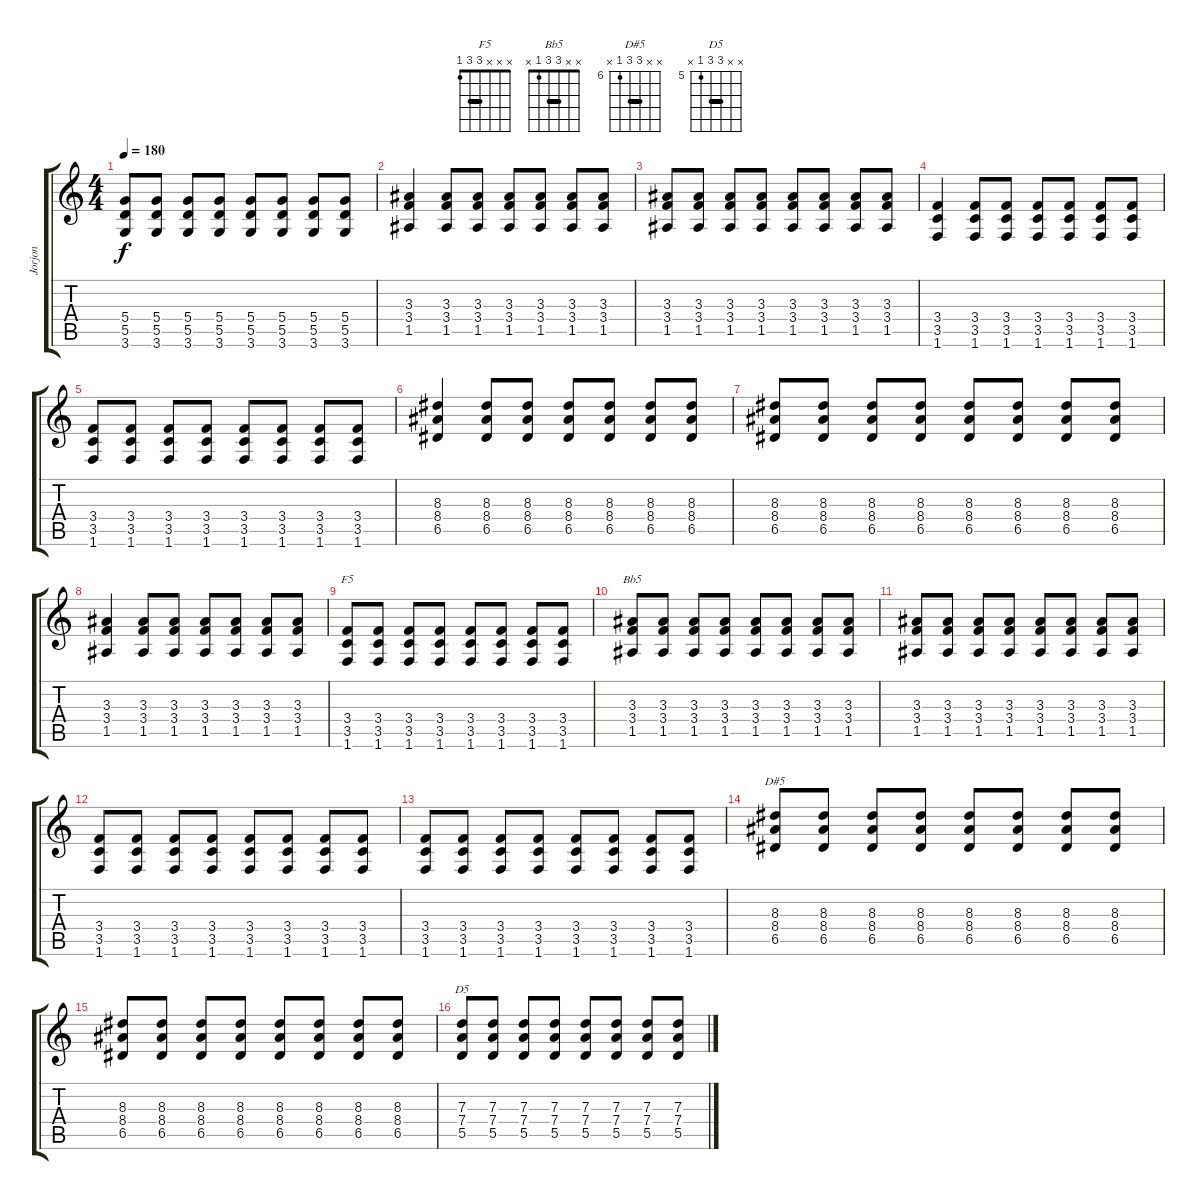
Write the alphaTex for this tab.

\track ("Jorjon" "Jorjon") {instrument overdrivenguitar}
\staff {score tabs}
\tuning (E4 B3 G3 D3 A2 E2) {hide}
\chord ("F5" x x x 3 3 1) {barre 3}
\chord ("Bb5" x x 3 3 1 x) {barre 3}
\chord ("D#5" x x 8 8 6 x) {firstfret 6 barre 8}
\chord ("D5" x x 7 7 5 x) {firstfret 5 barre 7}
\ts (4 4)
\tempo 180
\clef g2
\ks c
(5.4 5.5 3.6).8{dy f} (5.4 5.5 3.6).8 (5.4 5.5 3.6).8 (5.4 5.5 3.6).8 (5.4 5.5 3.6).8 (5.4 5.5 3.6).8 (5.4 5.5 3.6).8 (5.4 5.5 3.6).8 |
(3.3 3.4 1.5).4 (3.3 3.4 1.5).8 (3.3 3.4 1.5).8 (3.3 3.4 1.5).8 (3.3 3.4 1.5).8 (3.3 3.4 1.5).8 (3.3 3.4 1.5).8 |
(3.3 3.4 1.5).8 (3.3 3.4 1.5).8 (3.3 3.4 1.5).8 (3.3 3.4 1.5).8 (3.3 3.4 1.5).8 (3.3 3.4 1.5).8 (3.3 3.4 1.5).8 (3.3 3.4 1.5).8 |
(3.4 3.5 1.6).4 (3.4 3.5 1.6).8 (3.4 3.5 1.6).8 (3.4 3.5 1.6).8 (3.4 3.5 1.6).8 (3.4 3.5 1.6).8 (3.4 3.5 1.6).8 |
(3.4 3.5 1.6).8 (3.4 3.5 1.6).8 (3.4 3.5 1.6).8 (3.4 3.5 1.6).8 (3.4 3.5 1.6).8 (3.4 3.5 1.6).8 (3.4 3.5 1.6).8 (3.4 3.5 1.6).8 |
(8.3 8.4 6.5).4 (8.3 8.4 6.5).8 (8.3 8.4 6.5).8 (8.3 8.4 6.5).8 (8.3 8.4 6.5).8 (8.3 8.4 6.5).8 (8.3 8.4 6.5).8 |
(8.3 8.4 6.5).8 (8.3 8.4 6.5).8 (8.3 8.4 6.5).8 (8.3 8.4 6.5).8 (8.3 8.4 6.5).8 (8.3 8.4 6.5).8 (8.3 8.4 6.5).8 (8.3 8.4 6.5).8 |
(3.3 3.4 1.5).4 (3.3 3.4 1.5).8 (3.3 3.4 1.5).8 (3.3 3.4 1.5).8 (3.3 3.4 1.5).8 (3.3 3.4 1.5).8 (3.3 3.4 1.5).8 |
(3.4 3.5 1.6).8{ch "F5"} (3.4 3.5 1.6).8 (3.4 3.5 1.6).8 (3.4 3.5 1.6).8 (3.4 3.5 1.6).8 (3.4 3.5 1.6).8 (3.4 3.5 1.6).8 (3.4 3.5 1.6).8 |
(3.3 3.4 1.5).8{ch "Bb5"} (3.3 3.4 1.5).8 (3.3 3.4 1.5).8 (3.3 3.4 1.5).8 (3.3 3.4 1.5).8 (3.3 3.4 1.5).8 (3.3 3.4 1.5).8 (3.3 3.4 1.5).8 |
(3.3 3.4 1.5).8 (3.3 3.4 1.5).8 (3.3 3.4 1.5).8 (3.3 3.4 1.5).8 (3.3 3.4 1.5).8 (3.3 3.4 1.5).8 (3.3 3.4 1.5).8 (3.3 3.4 1.5).8 |
(3.4 3.5 1.6).8 (3.4 3.5 1.6).8 (3.4 3.5 1.6).8 (3.4 3.5 1.6).8 (3.4 3.5 1.6).8 (3.4 3.5 1.6).8 (3.4 3.5 1.6).8 (3.4 3.5 1.6).8 |
(3.4 3.5 1.6).8 (3.4 3.5 1.6).8 (3.4 3.5 1.6).8 (3.4 3.5 1.6).8 (3.4 3.5 1.6).8 (3.4 3.5 1.6).8 (3.4 3.5 1.6).8 (3.4 3.5 1.6).8 |
(8.3 8.4 6.5).8{ch "D#5"} (8.3 8.4 6.5).8 (8.3 8.4 6.5).8 (8.3 8.4 6.5).8 (8.3 8.4 6.5).8 (8.3 8.4 6.5).8 (8.3 8.4 6.5).8 (8.3 8.4 6.5).8 |
(8.3 8.4 6.5).8 (8.3 8.4 6.5).8 (8.3 8.4 6.5).8 (8.3 8.4 6.5).8 (8.3 8.4 6.5).8 (8.3 8.4 6.5).8 (8.3 8.4 6.5).8 (8.3 8.4 6.5).8 |
(7.3 7.4 5.5).8{ch "D5"} (7.3 7.4 5.5).8 (7.3 7.4 5.5).8 (7.3 7.4 5.5).8 (7.3 7.4 5.5).8 (7.3 7.4 5.5).8 (7.3 7.4 5.5).8 (7.3 7.4 5.5).8
